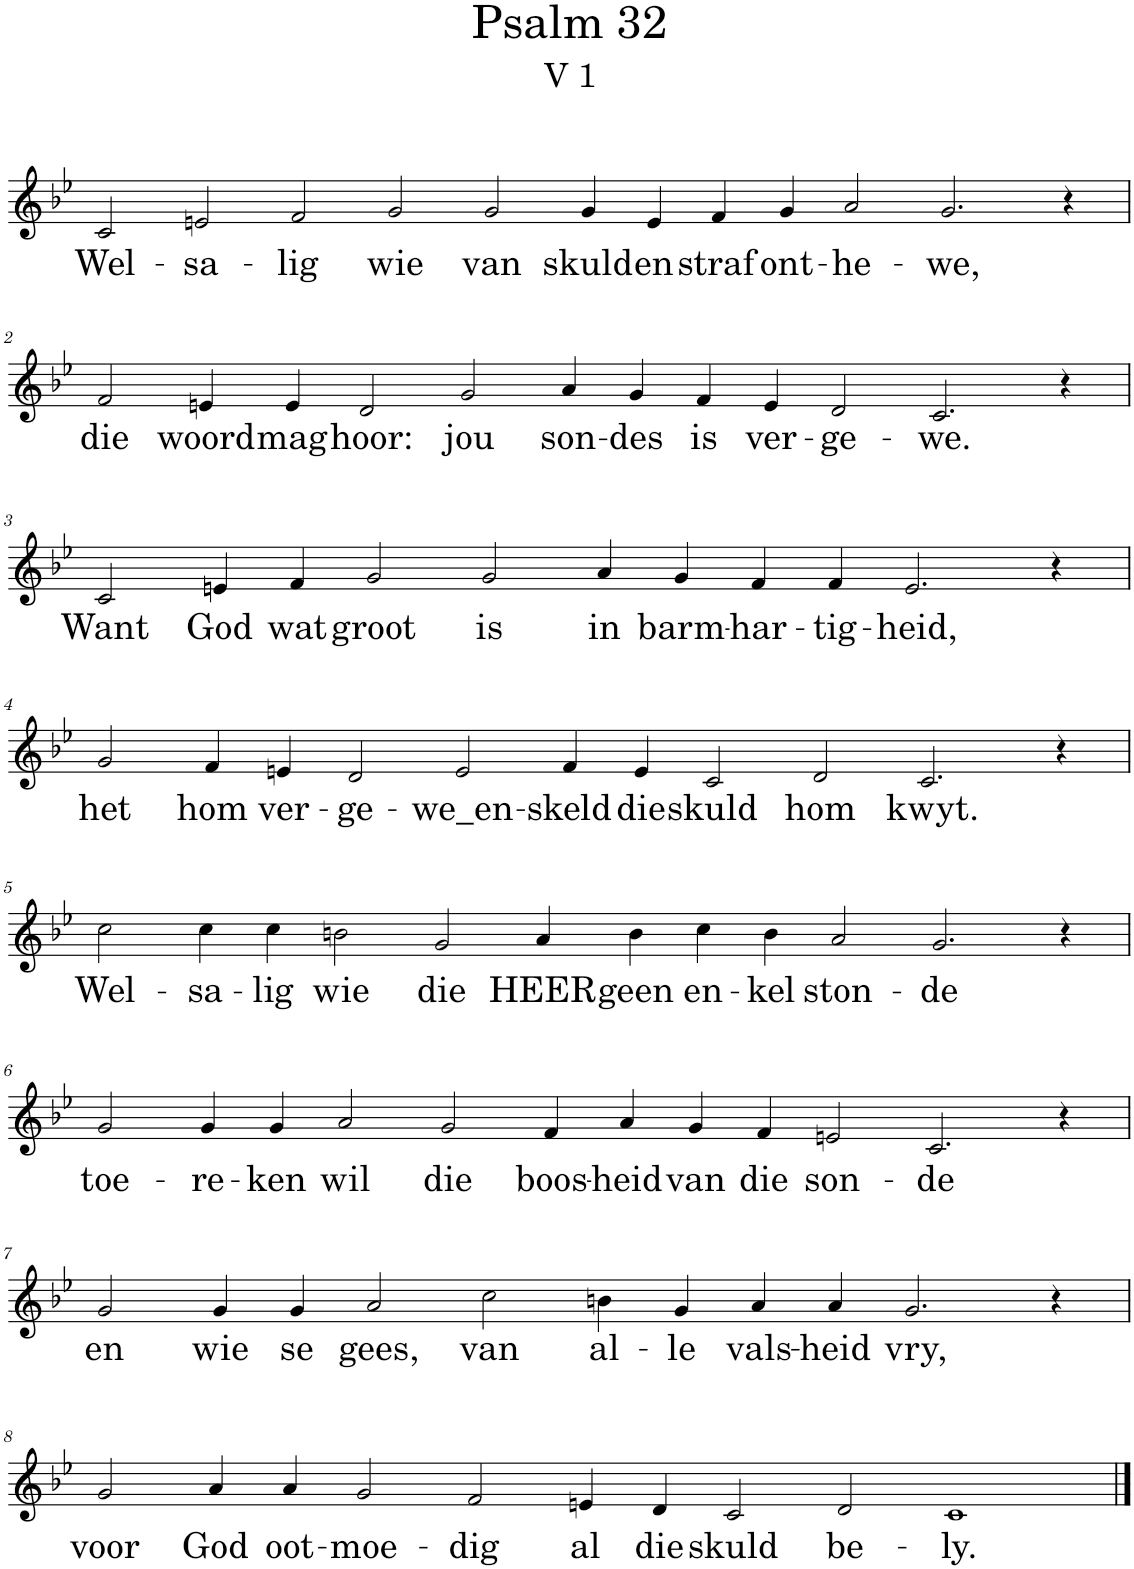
**kern	**text
*part1	*part1
*staff1	*staff1
*I"Pipe Organ	*
*I'Org.	*
*clefG2	*
*k[b-e-]	*
*M20/4	*
=1	=1
!	!LO:LY:b
2c/	Wel-
!	!LO:LY:b
2en/	-sa-
!	!LO:LY:b
2f/	-lig
!	!LO:LY:b
2g/	wie
!	!LO:LY:b
2g/	van
!	!LO:LY:b
4g/	skuld
!	!LO:LY:b
4e/	en
!	!LO:LY:b
4f/	straf
!	!LO:LY:b
4g/	ont-
!	!LO:LY:b
2a/	-he-
!	!LO:LY:b
2.g/	-we,
4r	.
!!LO:LB:g=z
=2	=2
*M20/4	*
!	!LO:LY:b
2f/	die
!	!LO:LY:b
4en/	woord
!	!LO:LY:b
4e/	mag
!	!LO:LY:b
2d/	hoor:
!	!LO:LY:b
2g/	jou
!	!LO:LY:b
4a/	son-
!	!LO:LY:b
4g/	-des
!	!LO:LY:b
4f/	is
!	!LO:LY:b
4e/	ver-
!	!LO:LY:b
2d/	-ge-
!	!LO:LY:b
2.c/	-we.
4r	.
!!LO:LB:g=z
=3	=3
*M16/4	*
!	!LO:LY:b
2c/	Want
!	!LO:LY:b
4en/	God
!	!LO:LY:b
4f/	wat
!	!LO:LY:b
2g/	groot
!	!LO:LY:b
2g/	is
!	!LO:LY:b
4a/	in
!	!LO:LY:b
4g/	barm-
!	!LO:LY:b
4f/	-har-
!	!LO:LY:b
4f/	-tig-
!	!LO:LY:b
2.e/	-heid,
4r	.
!!LO:LB:g=z
=4	=4
*M18/4	*
!	!LO:LY:b
2g/	het
!	!LO:LY:b
4f/	hom
!	!LO:LY:b
4en/	ver-
!	!LO:LY:b
2d/	-ge-
!	!LO:LY:b
2e/	-we_en-
!	!LO:LY:b
4f/	-skeld
!	!LO:LY:b
4e/	die
!	!LO:LY:b
2c/	skuld
!	!LO:LY:b
2d/	hom
!	!LO:LY:b
2.c/	kwyt.
4r	.
!!LO:LB:g=z
=5	=5
!	!LO:LY:b
2cc\	Wel-
!	!LO:LY:b
4cc\	-sa-
!	!LO:LY:b
4cc\	-lig
!	!LO:LY:b
2bn\	wie
!	!LO:LY:b
2g/	die
!	!LO:LY:b
4a/	HEER
!	!LO:LY:b
4b\	geen
!	!LO:LY:b
4cc\	en-
!	!LO:LY:b
4b\	-kel
!	!LO:LY:b
2a/	ston-
!	!LO:LY:b
2.g/	-de
4r	.
!!LO:LB:g=z
=6	=6
!	!LO:LY:b
2g/	toe-
!	!LO:LY:b
4g/	-re-
!	!LO:LY:b
4g/	-ken
!	!LO:LY:b
2a/	wil
!	!LO:LY:b
2g/	die
!	!LO:LY:b
4f/	boos-
!	!LO:LY:b
4a/	-heid
!	!LO:LY:b
4g/	van
!	!LO:LY:b
4f/	die
!	!LO:LY:b
2en/	son-
!	!LO:LY:b
2.c/	-de
4r	.
!!LO:LB:g=z
=7	=7
*M16/4	*
!	!LO:LY:b
2g/	en
!	!LO:LY:b
4g/	wie
!	!LO:LY:b
4g/	se
!	!LO:LY:b
2a/	gees,
!	!LO:LY:b
2cc\	van
!	!LO:LY:b
4bn\	al-
!	!LO:LY:b
4g/	-le
!	!LO:LY:b
4a/	vals-
!	!LO:LY:b
4a/	-heid
!	!LO:LY:b
2.g/	vry,
4r	.
!!LO:LB:g=z
=8	=8
*M18/4	*
!	!LO:LY:b
2g/	voor
!	!LO:LY:b
4a/	God
!	!LO:LY:b
4a/	oot-
!	!LO:LY:b
2g/	-moe-
!	!LO:LY:b
2f/	-dig
!	!LO:LY:b
4en/	al
!	!LO:LY:b
4d/	die
!	!LO:LY:b
2c/	skuld
!	!LO:LY:b
2d/	be-
!	!LO:LY:b
1c	-ly.
==	==
*-	*-
